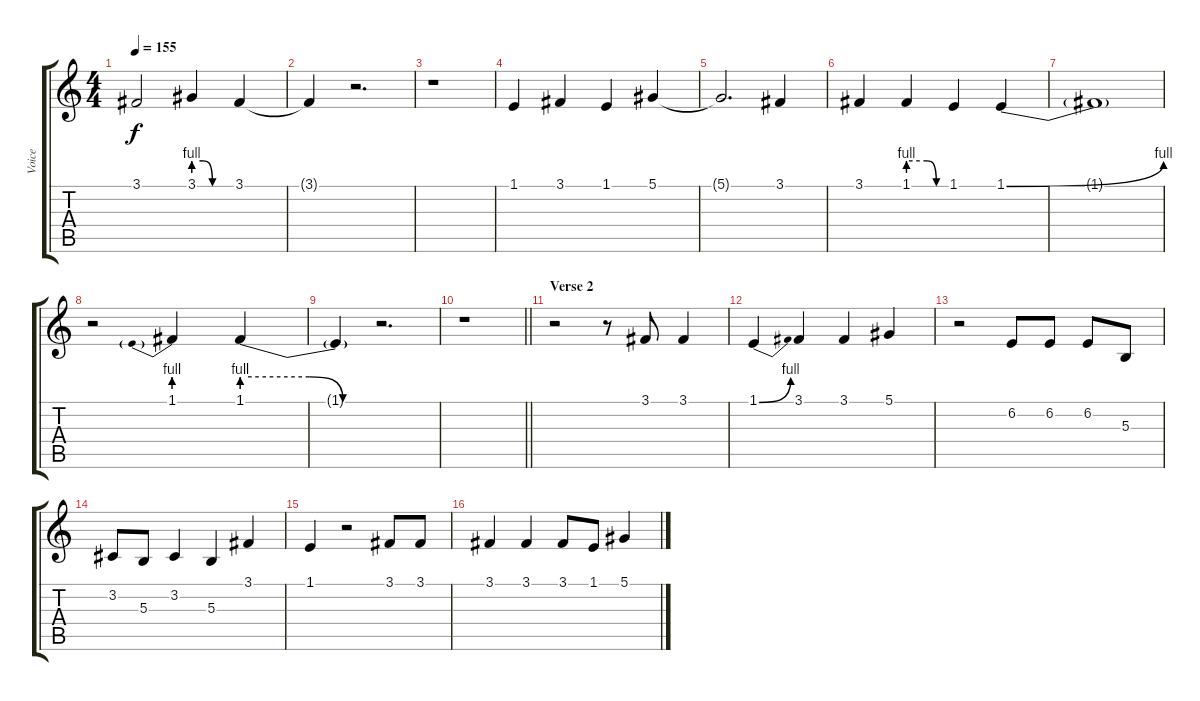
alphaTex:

\track ("Voice" "Voice") {instrument clarinet}
\staff {score tabs}
\tuning (Eb4 Bb3 Gb3 Db3 Ab2 Eb2) {hide}
\ts (4 4)
\tempo 155
\clef g2
\ks c
3.1{t}.2{dy f} 3.1{be (custom 0 4 15 4 30 0 60 0)}.4 3.1.4 |
3.1{t}.4 r.2{d} |
r.1 |
1.1.4 3.1.4 1.1.4 5.1.4 |
5.1{t}.2{d} 3.1.4 |
3.1.4 1.1{be (custom 0 4 30 4 45 0 60 0)}.4 1.1.4 1.1{be (bend 0 0 60 4)}.4 |
1.1{t}.1 |
r.2 1.1{be (prebend 0 4 60 4)}.4 1.1{be (custom 0 4 30 4 45 0 60 0)}.4 |
1.1{t}.4 r.2{d} |
\barLineRight lightlight
r.1 |
\section ("" "Verse 2")
r.2 r.8 3.1.8 3.1.4 |
1.1{be (bend 0 0 60 4)}.4 3.1.4 3.1.4 5.1.4 |
r.2 6.2.8 6.2.8 6.2.8 5.3.8 |
3.2.8 5.3.8 3.2.4 5.3.4 3.1.4 |
1.1.4 r.2 3.1.8 3.1.8 |
3.1.4 3.1.4 3.1.8 1.1.8 5.1.4
